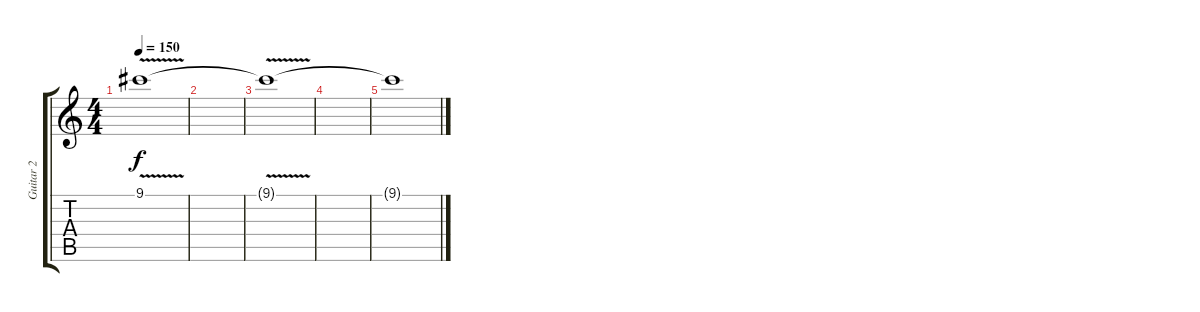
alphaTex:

\track ("Guitar 2" "Guitar 2") {instrument distortionguitar}
\staff {score tabs}
\tuning (E4 B3 G3 D3 A2 E2) {hide}
\ts (4 4)
\tempo 150
\clef g2
\ks c
9.1{v}.1{dy f volume 0} |
|
9.1{t}.1 |
|
9.1{t}.1
